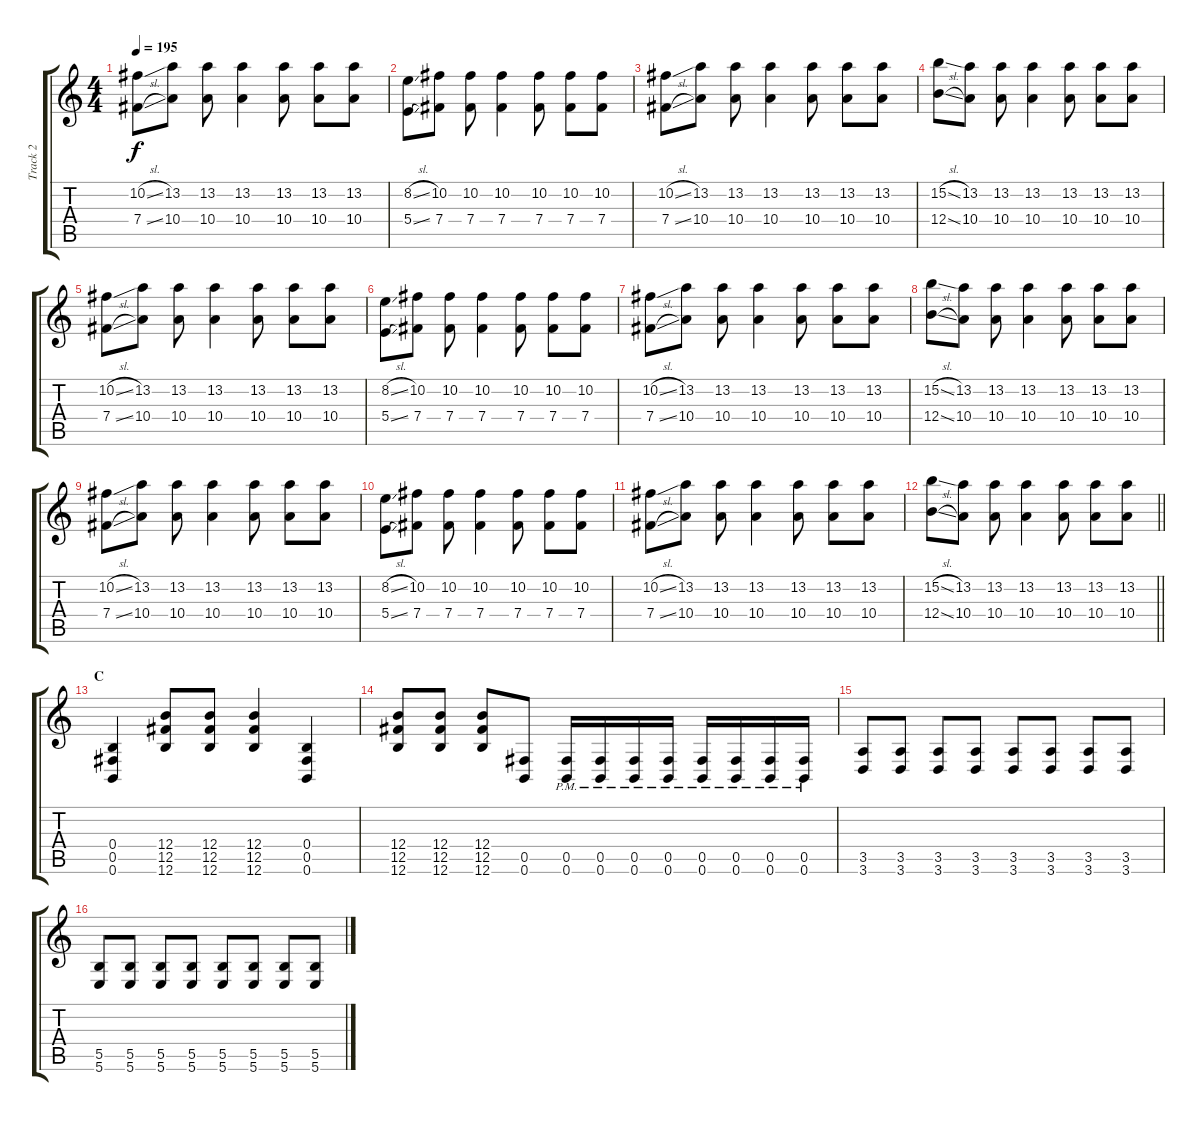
\track ("Track 2" "Track 2") {instrument overdrivenguitar}
\staff {score tabs}
\tuning (Db4 Ab3 E3 B2 Gb2 B1) {hide}
\ts (4 4)
\tempo 195
\clef g2
\ks c
(10.2{sl} 7.4{sl}).8{dy f} (13.2 10.4).8 (13.2 10.4).8 (13.2 10.4).4 (13.2 10.4).8 (13.2 10.4).8 (13.2 10.4).8 |
(8.2{sl} 5.4{sl}).8 (10.2 7.4).8 (10.2 7.4).8 (10.2 7.4).4 (10.2 7.4).8 (10.2 7.4).8 (10.2 7.4).8 |
(10.2{sl} 7.4{sl}).8 (13.2 10.4).8 (13.2 10.4).8 (13.2 10.4).4 (13.2 10.4).8 (13.2 10.4).8 (13.2 10.4).8 |
(15.2{sl} 12.4{sl}).8 (13.2 10.4).8 (13.2 10.4).8 (13.2 10.4).4 (13.2 10.4).8 (13.2 10.4).8 (13.2 10.4).8 |
(10.2{sl} 7.4{sl}).8 (13.2 10.4).8 (13.2 10.4).8 (13.2 10.4).4 (13.2 10.4).8 (13.2 10.4).8 (13.2 10.4).8 |
(8.2{sl} 5.4{sl}).8 (10.2 7.4).8 (10.2 7.4).8 (10.2 7.4).4 (10.2 7.4).8 (10.2 7.4).8 (10.2 7.4).8 |
(10.2{sl} 7.4{sl}).8 (13.2 10.4).8 (13.2 10.4).8 (13.2 10.4).4 (13.2 10.4).8 (13.2 10.4).8 (13.2 10.4).8 |
(15.2{sl} 12.4{sl}).8 (13.2 10.4).8 (13.2 10.4).8 (13.2 10.4).4 (13.2 10.4).8 (13.2 10.4).8 (13.2 10.4).8 |
(10.2{sl} 7.4{sl}).8 (13.2 10.4).8 (13.2 10.4).8 (13.2 10.4).4 (13.2 10.4).8 (13.2 10.4).8 (13.2 10.4).8 |
(8.2{sl} 5.4{sl}).8 (10.2 7.4).8 (10.2 7.4).8 (10.2 7.4).4 (10.2 7.4).8 (10.2 7.4).8 (10.2 7.4).8 |
(10.2{sl} 7.4{sl}).8 (13.2 10.4).8 (13.2 10.4).8 (13.2 10.4).4 (13.2 10.4).8 (13.2 10.4).8 (13.2 10.4).8 |
\barLineRight lightlight
(15.2{sl} 12.4{sl}).8 (13.2 10.4).8 (13.2 10.4).8 (13.2 10.4).4 (13.2 10.4).8 (13.2 10.4).8 (13.2 10.4).8 |
\section ("" "C")
(0.4 0.5 0.6).4 (12.4 12.5 12.6).8 (12.4 12.5 12.6).8 (12.4 12.5 12.6).4 (0.4 0.5 0.6).4 |
(12.4 12.5 12.6).8 (12.4 12.5 12.6).8 (12.4 12.5 12.6).8 (0.5 0.6).8 (0.5{pm} 0.6{pm}).16 (0.5{pm} 0.6{pm}).16 (0.5{pm} 0.6{pm}).16 (0.5{pm} 0.6{pm}).16 (0.5{pm} 0.6{pm}).16 (0.5{pm} 0.6{pm}).16 (0.5{pm} 0.6{pm}).16 (0.5{pm} 0.6{pm}).16 |
(3.5 3.6).8 (3.5 3.6).8 (3.5 3.6).8 (3.5 3.6).8 (3.5 3.6).8 (3.5 3.6).8 (3.5 3.6).8 (3.5 3.6).8 |
(5.5 5.6).8 (5.5 5.6).8 (5.5 5.6).8 (5.5 5.6).8 (5.5 5.6).8 (5.5 5.6).8 (5.5 5.6).8 (5.5 5.6).8
